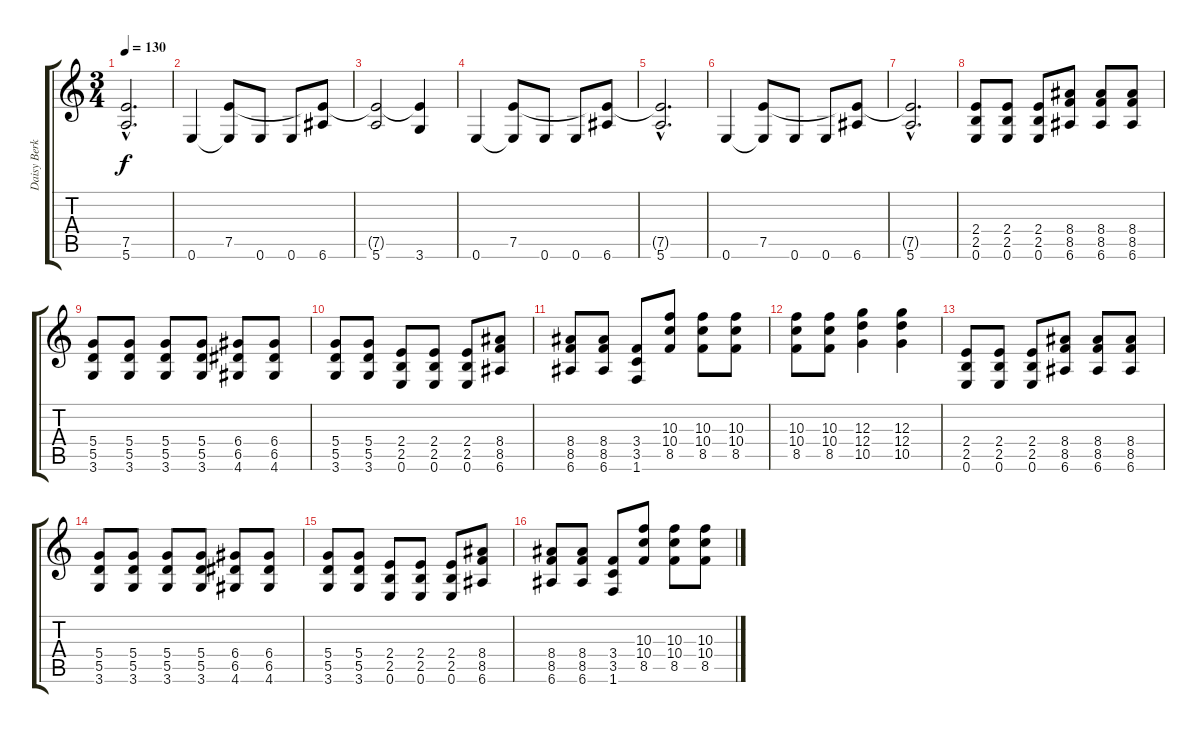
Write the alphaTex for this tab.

\track ("Daisy Berkowitz" "Daisy Berk") {instrument distortionguitar}
\staff {score tabs}
\tuning (E4 B3 G3 D3 A2 E2) {hide}
\ts (3 4)
\tempo 130
\clef g2
\ks c
(7.5{hac t} 5.6{hac}).2{d dy f} |
0.6.4 (7.5 0.6{t}).8 0.6.8 0.6.8 (7.5{t} 6.6).8 |
(7.5{t} 5.6).2 (7.5{t} 3.6).4 |
0.6.4 (7.5 0.6{t}).8 0.6.8 0.6.8 (7.5{t} 6.6).8 |
(7.5{hac t} 5.6{hac}).2{d} |
0.6.4 (7.5 0.6{t}).8 0.6.8 0.6.8 (7.5{t} 6.6).8 |
(7.5{hac t} 5.6{hac}).2{d} |
(2.4 2.5 0.6).8 (2.4 2.5 0.6).8 (2.4 2.5 0.6).8 (8.4 8.5 6.6).8 (8.4 8.5 6.6).8 (8.4 8.5 6.6).8 |
(5.4 5.5 3.6).8 (5.4 5.5 3.6).8 (5.4 5.5 3.6).8 (5.4 5.5 3.6).8 (6.4 6.5 4.6).8 (6.4 6.5 4.6).8 |
(5.4 5.5 3.6).8 (5.4 5.5 3.6).8 (2.4 2.5 0.6).8 (2.4 2.5 0.6).8 (2.4 2.5 0.6).8 (8.4 8.5 6.6).8 |
(8.4 8.5 6.6).8 (8.4 8.5 6.6).8 (3.4 3.5 1.6).8 (10.3 10.4 8.5).8 (10.3 10.4 8.5).8 (10.3 10.4 8.5).8 |
(10.3 10.4 8.5).8 (10.3 10.4 8.5).8 (12.3 12.4 10.5).4 (12.3 12.4 10.5).4 |
(2.4 2.5 0.6).8 (2.4 2.5 0.6).8 (2.4 2.5 0.6).8 (8.4 8.5 6.6).8 (8.4 8.5 6.6).8 (8.4 8.5 6.6).8 |
(5.4 5.5 3.6).8 (5.4 5.5 3.6).8 (5.4 5.5 3.6).8 (5.4 5.5 3.6).8 (6.4 6.5 4.6).8 (6.4 6.5 4.6).8 |
(5.4 5.5 3.6).8 (5.4 5.5 3.6).8 (2.4 2.5 0.6).8 (2.4 2.5 0.6).8 (2.4 2.5 0.6).8 (8.4 8.5 6.6).8 |
(8.4 8.5 6.6).8 (8.4 8.5 6.6).8 (3.4 3.5 1.6).8 (10.3 10.4 8.5).8 (10.3 10.4 8.5).8 (10.3 10.4 8.5).8
